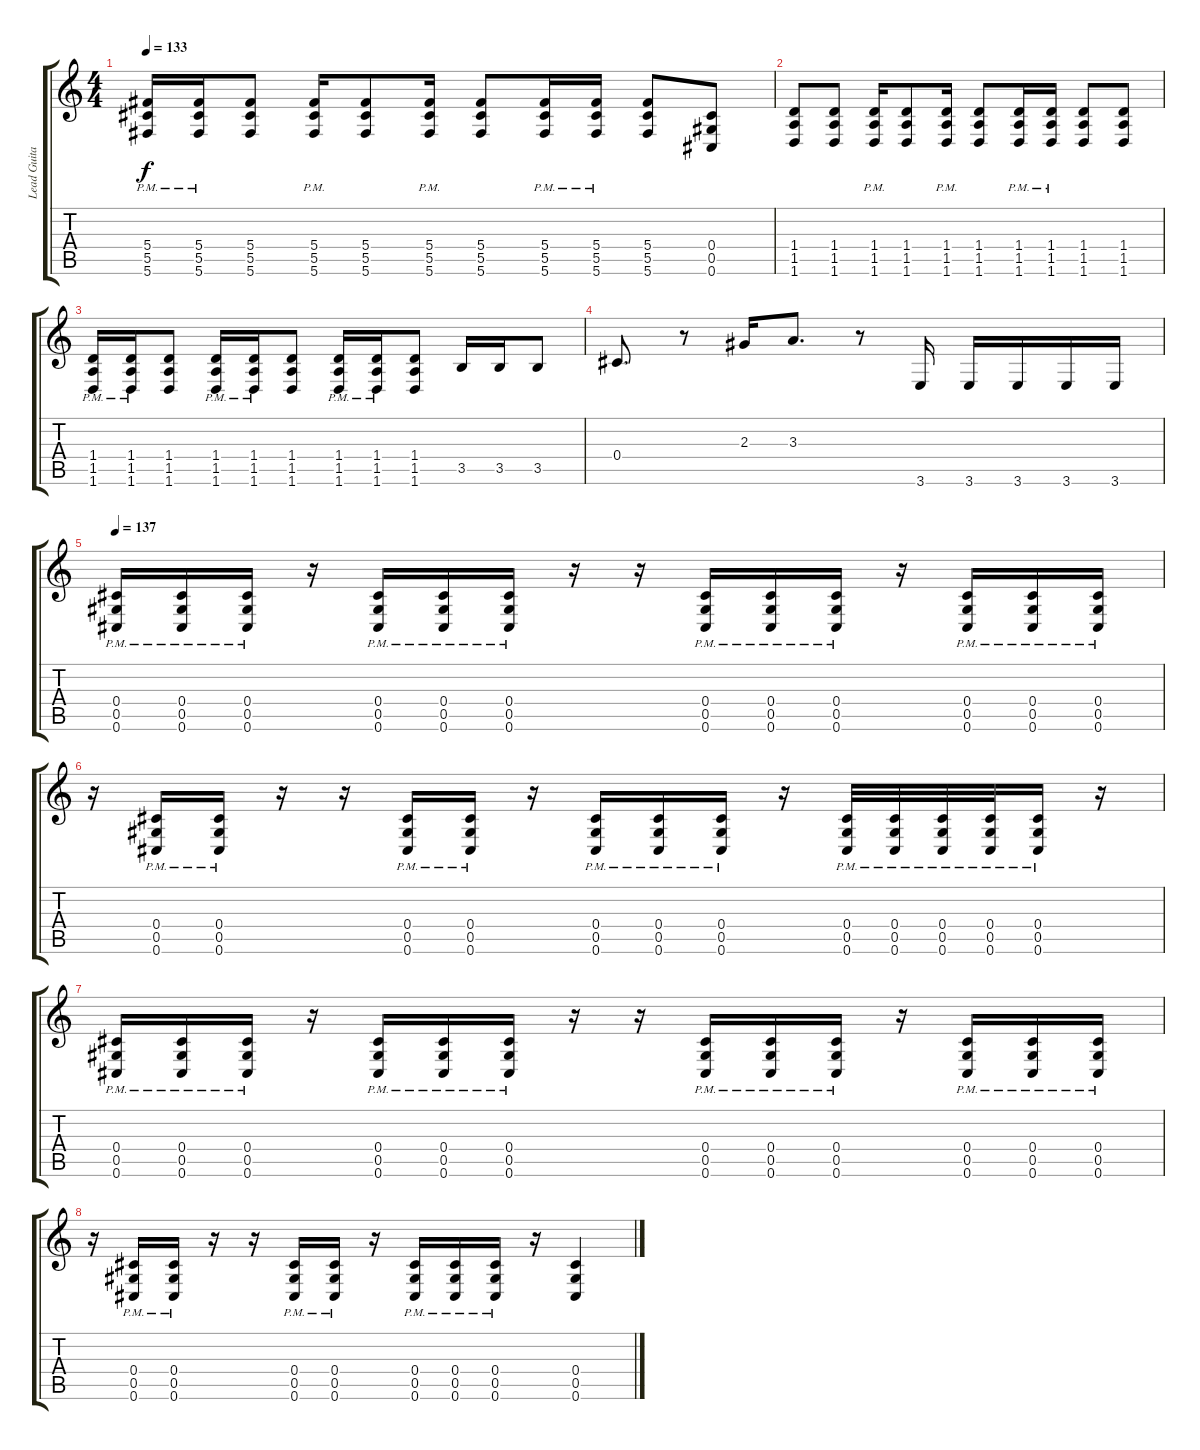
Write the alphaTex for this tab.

\track ("Lead Guitar" "Lead Guita") {instrument distortionguitar}
\staff {score tabs}
\tuning (Eb4 Bb3 Gb3 Db3 Ab2 Db2) {hide}
\ts (4 4)
\tempo 133
\clef g2
\ks c
(5.4{pm} 5.5{pm} 5.6{pm}).16{dy f} (5.4{pm} 5.5{pm} 5.6{pm}).16 (5.4 5.5 5.6).8 (5.4{pm} 5.5{pm} 5.6{pm}).16 (5.4 5.5 5.6).8 (5.4{pm} 5.5{pm} 5.6{pm}).16 (5.4 5.5 5.6).8 (5.4{pm} 5.5{pm} 5.6{pm}).16 (5.4{pm} 5.5{pm} 5.6{pm}).16 (5.4 5.5 5.6).8 (0.4 0.5 0.6).8 |
(1.4 1.5 1.6).8 (1.4 1.5 1.6).8 (1.4{pm} 1.5{pm} 1.6{pm}).16 (1.4 1.5 1.6).8 (1.4{pm} 1.5{pm} 1.6{pm}).16 (1.4 1.5 1.6).8 (1.4{pm} 1.5{pm} 1.6{pm}).16 (1.4{pm} 1.5{pm} 1.6{pm}).16 (1.4 1.5 1.6).8 (1.4 1.5 1.6).8 |
(1.4{pm} 1.5{pm} 1.6{pm}).16 (1.4{pm} 1.5{pm} 1.6{pm}).16 (1.4 1.5 1.6).8 (1.4{pm} 1.5{pm} 1.6{pm}).16 (1.4{pm} 1.5{pm} 1.6{pm}).16 (1.4 1.5 1.6).8 (1.4{pm} 1.5{pm} 1.6{pm}).16 (1.4{pm} 1.5{pm} 1.6{pm}).16 (1.4 1.5 1.6).8 3.5.16 3.5.16 3.5.8 |
0.4.8{d} r.8 2.3.16 3.3.8{d} r.8 3.6.16 3.6.16 3.6.16 3.6.16 3.6.16 |
\tempo 137
(0.4{pm} 0.5{pm} 0.6{pm}).16 (0.4{pm} 0.5{pm} 0.6{pm}).16 (0.4{pm} 0.5{pm} 0.6{pm}).16 r.16 (0.4{pm} 0.5{pm} 0.6{pm}).16 (0.4{pm} 0.5{pm} 0.6{pm}).16 (0.4{pm} 0.5{pm} 0.6{pm}).16 r.16 r.16 (0.4{pm} 0.5{pm} 0.6{pm}).16 (0.4{pm} 0.5{pm} 0.6{pm}).16 (0.4{pm} 0.5{pm} 0.6{pm}).16 r.16 (0.4{pm} 0.5{pm} 0.6{pm}).16 (0.4{pm} 0.5{pm} 0.6{pm}).16 (0.4{pm} 0.5{pm} 0.6{pm}).16 |
r.16 (0.4{pm} 0.5{pm} 0.6{pm}).16 (0.4{pm} 0.5{pm} 0.6{pm}).16 r.16 r.16 (0.4{pm} 0.5{pm} 0.6{pm}).16 (0.4{pm} 0.5{pm} 0.6{pm}).16 r.16 (0.4{pm} 0.5{pm} 0.6{pm}).16 (0.4{pm} 0.5{pm} 0.6{pm}).16 (0.4{pm} 0.5{pm} 0.6{pm}).16 r.16 (0.4{pm} 0.5{pm} 0.6{pm}).32 (0.4{pm} 0.5{pm} 0.6{pm}).32 (0.4{pm} 0.5{pm} 0.6{pm}).32 (0.4{pm} 0.5{pm} 0.6{pm}).32 (0.4{pm} 0.5{pm} 0.6{pm}).16 r.16 |
(0.4{pm} 0.5{pm} 0.6{pm}).16 (0.4{pm} 0.5{pm} 0.6{pm}).16 (0.4{pm} 0.5{pm} 0.6{pm}).16 r.16 (0.4{pm} 0.5{pm} 0.6{pm}).16 (0.4{pm} 0.5{pm} 0.6{pm}).16 (0.4{pm} 0.5{pm} 0.6{pm}).16 r.16 r.16 (0.4{pm} 0.5{pm} 0.6{pm}).16 (0.4{pm} 0.5{pm} 0.6{pm}).16 (0.4{pm} 0.5{pm} 0.6{pm}).16 r.16 (0.4{pm} 0.5{pm} 0.6{pm}).16 (0.4{pm} 0.5{pm} 0.6{pm}).16 (0.4{pm} 0.5{pm} 0.6{pm}).16 |
r.16 (0.4{pm} 0.5{pm} 0.6{pm}).16 (0.4{pm} 0.5{pm} 0.6{pm}).16 r.16 r.16 (0.4{pm} 0.5{pm} 0.6{pm}).16 (0.4{pm} 0.5{pm} 0.6{pm}).16 r.16 (0.4{pm} 0.5{pm} 0.6{pm}).16 (0.4{pm} 0.5{pm} 0.6{pm}).16 (0.4{pm} 0.5{pm} 0.6{pm}).16 r.16 (0.4 0.5 0.6).4
